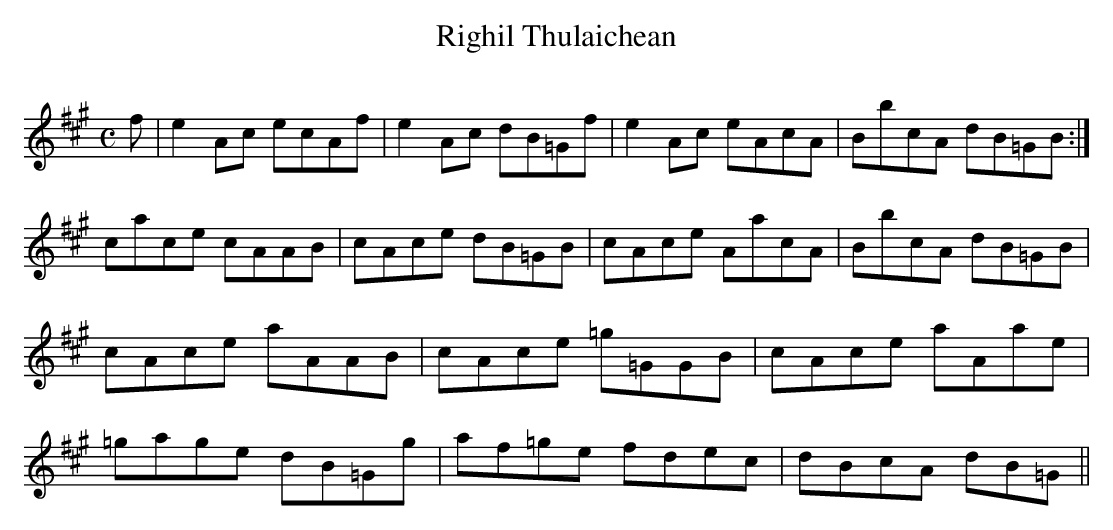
X:1
T:Righil Thulaichean
M:C
L:1/8
Q:“Lively”
K:A
f|e2 Ac ecAf|e2 Ac dB=Gf|e2 Ac eAcA|BbcA dB=GB:|
cace cAAB|cAce dB=GB|cAce AacA|BbcA dB=GB|
cAce aAAB|cAce =g=GGB|cAce aAae|
=gage dB=Gg|af=ge fdec|dBcA dB=G||
